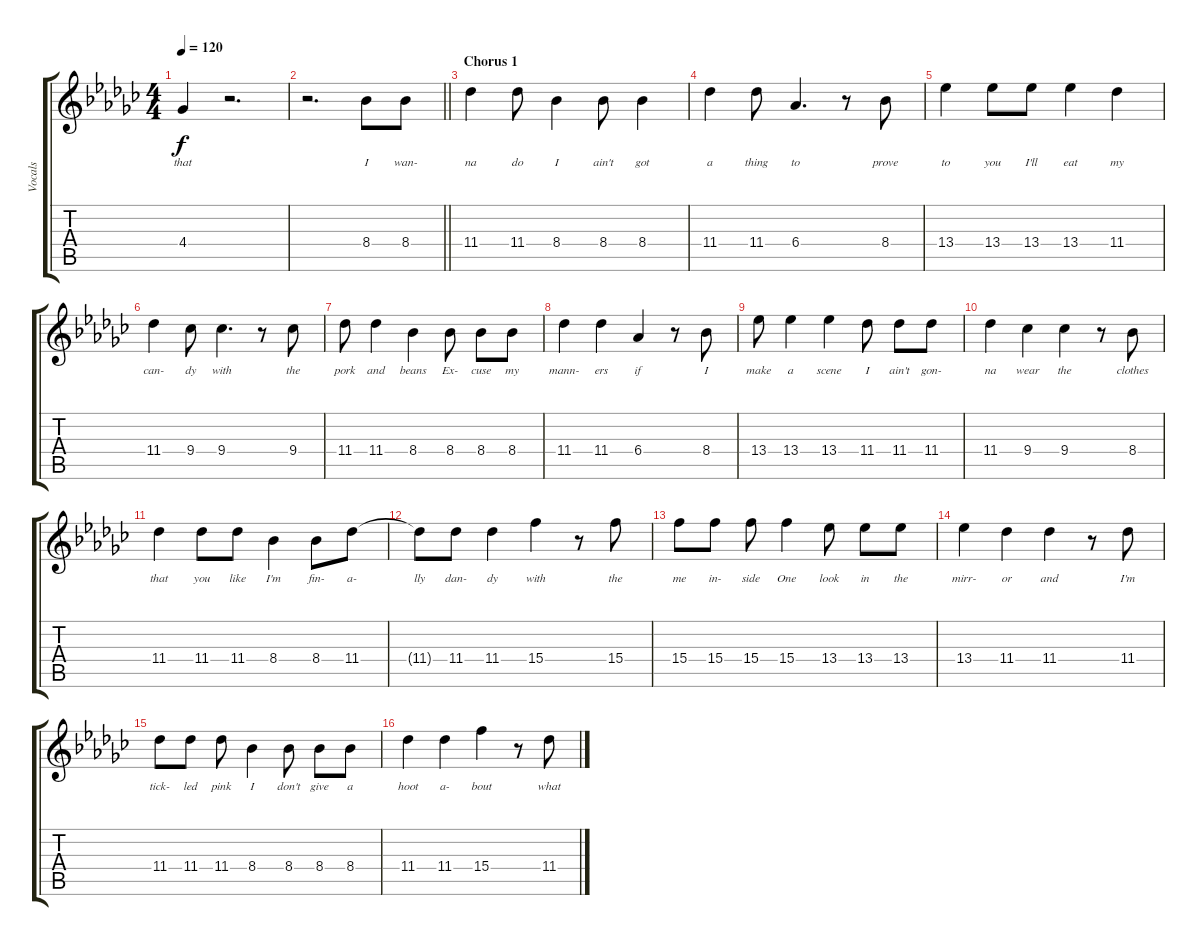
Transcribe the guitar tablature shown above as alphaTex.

\track ("Vocals" "Vocals") {instrument contrabass}
\staff {score tabs}
\tuning (E4 B3 G3 D3 A2 E2) {hide}
\ts (4 4)
\tempo 120
\clef g2
\ks gb
4.4{t}.4{lyrics (0 "that") lyrics (1 "") lyrics (2 "") lyrics (3 "") lyrics (4 "") dy f} r.2{d} |
\barLineRight lightlight
r.2{d} 8.4.8{lyrics (0 "I") lyrics (1 "") lyrics (2 "") lyrics (3 "") lyrics (4 "")} 8.4.8{lyrics (0 "wan-") lyrics (1 "") lyrics (2 "") lyrics (3 "") lyrics (4 "")} |
\section ("" "Chorus 1")
11.4.4{lyrics (0 "na") lyrics (1 "") lyrics (2 "") lyrics (3 "") lyrics (4 "")} 11.4.8{lyrics (0 "do") lyrics (1 "") lyrics (2 "") lyrics (3 "") lyrics (4 "")} 8.4.4{lyrics (0 "I") lyrics (1 "") lyrics (2 "") lyrics (3 "") lyrics (4 "")} 8.4.8{lyrics (0 "ain't") lyrics (1 "") lyrics (2 "") lyrics (3 "") lyrics (4 "")} 8.4.4{lyrics (0 "got") lyrics (1 "") lyrics (2 "") lyrics (3 "") lyrics (4 "")} |
11.4.4{lyrics (0 "a") lyrics (1 "") lyrics (2 "") lyrics (3 "") lyrics (4 "")} 11.4.8{lyrics (0 "thing") lyrics (1 "") lyrics (2 "") lyrics (3 "") lyrics (4 "")} 6.4.4{d lyrics (0 "to") lyrics (1 "") lyrics (2 "") lyrics (3 "") lyrics (4 "")} r.8 8.4.8{lyrics (0 "prove") lyrics (1 "") lyrics (2 "") lyrics (3 "") lyrics (4 "")} |
13.4.4{lyrics (0 "to") lyrics (1 "") lyrics (2 "") lyrics (3 "") lyrics (4 "")} 13.4.8{lyrics (0 "you") lyrics (1 "") lyrics (2 "") lyrics (3 "") lyrics (4 "")} 13.4.8{lyrics (0 "I'll") lyrics (1 "") lyrics (2 "") lyrics (3 "") lyrics (4 "")} 13.4.4{lyrics (0 "eat") lyrics (1 "") lyrics (2 "") lyrics (3 "") lyrics (4 "")} 11.4.4{lyrics (0 "my") lyrics (1 "") lyrics (2 "") lyrics (3 "") lyrics (4 "")} |
11.4.4{lyrics (0 "can-") lyrics (1 "") lyrics (2 "") lyrics (3 "") lyrics (4 "")} 9.4.8{lyrics (0 "dy") lyrics (1 "") lyrics (2 "") lyrics (3 "") lyrics (4 "")} 9.4.4{d lyrics (0 "with") lyrics (1 "") lyrics (2 "") lyrics (3 "") lyrics (4 "")} r.8 9.4.8{lyrics (0 "the") lyrics (1 "") lyrics (2 "") lyrics (3 "") lyrics (4 "")} |
11.4.8{lyrics (0 "pork") lyrics (1 "") lyrics (2 "") lyrics (3 "") lyrics (4 "")} 11.4.4{lyrics (0 "and") lyrics (1 "") lyrics (2 "") lyrics (3 "") lyrics (4 "")} 8.4.4{lyrics (0 "beans") lyrics (1 "") lyrics (2 "") lyrics (3 "") lyrics (4 "")} 8.4.8{lyrics (0 "Ex-") lyrics (1 "") lyrics (2 "") lyrics (3 "") lyrics (4 "")} 8.4.8{lyrics (0 "cuse") lyrics (1 "") lyrics (2 "") lyrics (3 "") lyrics (4 "")} 8.4.8{lyrics (0 "my") lyrics (1 "") lyrics (2 "") lyrics (3 "") lyrics (4 "")} |
11.4.4{lyrics (0 "mann-") lyrics (1 "") lyrics (2 "") lyrics (3 "") lyrics (4 "")} 11.4.4{lyrics (0 "ers") lyrics (1 "") lyrics (2 "") lyrics (3 "") lyrics (4 "")} 6.4.4{lyrics (0 "if") lyrics (1 "") lyrics (2 "") lyrics (3 "") lyrics (4 "")} r.8 8.4.8{lyrics (0 "I") lyrics (1 "") lyrics (2 "") lyrics (3 "") lyrics (4 "")} |
13.4.8{lyrics (0 "make") lyrics (1 "") lyrics (2 "") lyrics (3 "") lyrics (4 "")} 13.4.4{lyrics (0 "a") lyrics (1 "") lyrics (2 "") lyrics (3 "") lyrics (4 "")} 13.4.4{lyrics (0 "scene") lyrics (1 "") lyrics (2 "") lyrics (3 "") lyrics (4 "")} 11.4.8{lyrics (0 "I") lyrics (1 "") lyrics (2 "") lyrics (3 "") lyrics (4 "")} 11.4.8{lyrics (0 "ain't") lyrics (1 "") lyrics (2 "") lyrics (3 "") lyrics (4 "")} 11.4.8{lyrics (0 "gon-") lyrics (1 "") lyrics (2 "") lyrics (3 "") lyrics (4 "")} |
11.4.4{lyrics (0 "na") lyrics (1 "") lyrics (2 "") lyrics (3 "") lyrics (4 "")} 9.4.4{lyrics (0 "wear") lyrics (1 "") lyrics (2 "") lyrics (3 "") lyrics (4 "")} 9.4.4{lyrics (0 "the") lyrics (1 "") lyrics (2 "") lyrics (3 "") lyrics (4 "")} r.8 8.4.8{lyrics (0 "clothes") lyrics (1 "") lyrics (2 "") lyrics (3 "") lyrics (4 "")} |
11.4.4{lyrics (0 "that") lyrics (1 "") lyrics (2 "") lyrics (3 "") lyrics (4 "")} 11.4.8{lyrics (0 "you") lyrics (1 "") lyrics (2 "") lyrics (3 "") lyrics (4 "")} 11.4.8{lyrics (0 "like") lyrics (1 "") lyrics (2 "") lyrics (3 "") lyrics (4 "")} 8.4.4{lyrics (0 "I'm") lyrics (1 "") lyrics (2 "") lyrics (3 "") lyrics (4 "")} 8.4.8{lyrics (0 "fin-") lyrics (1 "") lyrics (2 "") lyrics (3 "") lyrics (4 "")} 11.4.8{lyrics (0 "a-") lyrics (1 "") lyrics (2 "") lyrics (3 "") lyrics (4 "")} |
11.4{t}.8{lyrics (0 "lly") lyrics (1 "") lyrics (2 "") lyrics (3 "") lyrics (4 "")} 11.4.8{lyrics (0 "dan-") lyrics (1 "") lyrics (2 "") lyrics (3 "") lyrics (4 "")} 11.4.4{lyrics (0 "dy") lyrics (1 "") lyrics (2 "") lyrics (3 "") lyrics (4 "")} 15.4.4{lyrics (0 "with") lyrics (1 "") lyrics (2 "") lyrics (3 "") lyrics (4 "")} r.8 15.4.8{lyrics (0 "the") lyrics (1 "") lyrics (2 "") lyrics (3 "") lyrics (4 "")} |
15.4.8{lyrics (0 "me") lyrics (1 "") lyrics (2 "") lyrics (3 "") lyrics (4 "")} 15.4.8{lyrics (0 "in-") lyrics (1 "") lyrics (2 "") lyrics (3 "") lyrics (4 "")} 15.4.8{lyrics (0 "side") lyrics (1 "") lyrics (2 "") lyrics (3 "") lyrics (4 "")} 15.4.4{lyrics (0 "One") lyrics (1 "") lyrics (2 "") lyrics (3 "") lyrics (4 "")} 13.4.8{lyrics (0 "look") lyrics (1 "") lyrics (2 "") lyrics (3 "") lyrics (4 "")} 13.4.8{lyrics (0 "in") lyrics (1 "") lyrics (2 "") lyrics (3 "") lyrics (4 "")} 13.4.8{lyrics (0 "the") lyrics (1 "") lyrics (2 "") lyrics (3 "") lyrics (4 "")} |
13.4.4{lyrics (0 "mirr-") lyrics (1 "") lyrics (2 "") lyrics (3 "") lyrics (4 "")} 11.4.4{lyrics (0 "or") lyrics (1 "") lyrics (2 "") lyrics (3 "") lyrics (4 "")} 11.4.4{lyrics (0 "and") lyrics (1 "") lyrics (2 "") lyrics (3 "") lyrics (4 "")} r.8 11.4.8{lyrics (0 "I'm") lyrics (1 "") lyrics (2 "") lyrics (3 "") lyrics (4 "")} |
11.4.8{lyrics (0 "tick-") lyrics (1 "") lyrics (2 "") lyrics (3 "") lyrics (4 "")} 11.4.8{lyrics (0 "led") lyrics (1 "") lyrics (2 "") lyrics (3 "") lyrics (4 "")} 11.4.8{lyrics (0 "pink") lyrics (1 "") lyrics (2 "") lyrics (3 "") lyrics (4 "")} 8.4.4{lyrics (0 "I") lyrics (1 "") lyrics (2 "") lyrics (3 "") lyrics (4 "")} 8.4.8{lyrics (0 "don't") lyrics (1 "") lyrics (2 "") lyrics (3 "") lyrics (4 "")} 8.4.8{lyrics (0 "give") lyrics (1 "") lyrics (2 "") lyrics (3 "") lyrics (4 "")} 8.4.8{lyrics (0 "a") lyrics (1 "") lyrics (2 "") lyrics (3 "") lyrics (4 "")} |
11.4.4{lyrics (0 "hoot") lyrics (1 "") lyrics (2 "") lyrics (3 "") lyrics (4 "")} 11.4.4{lyrics (0 "a-") lyrics (1 "") lyrics (2 "") lyrics (3 "") lyrics (4 "")} 15.4.4{lyrics (0 "bout") lyrics (1 "") lyrics (2 "") lyrics (3 "") lyrics (4 "")} r.8 11.4.8{lyrics (0 "what") lyrics (1 "") lyrics (2 "") lyrics (3 "") lyrics (4 "")}
